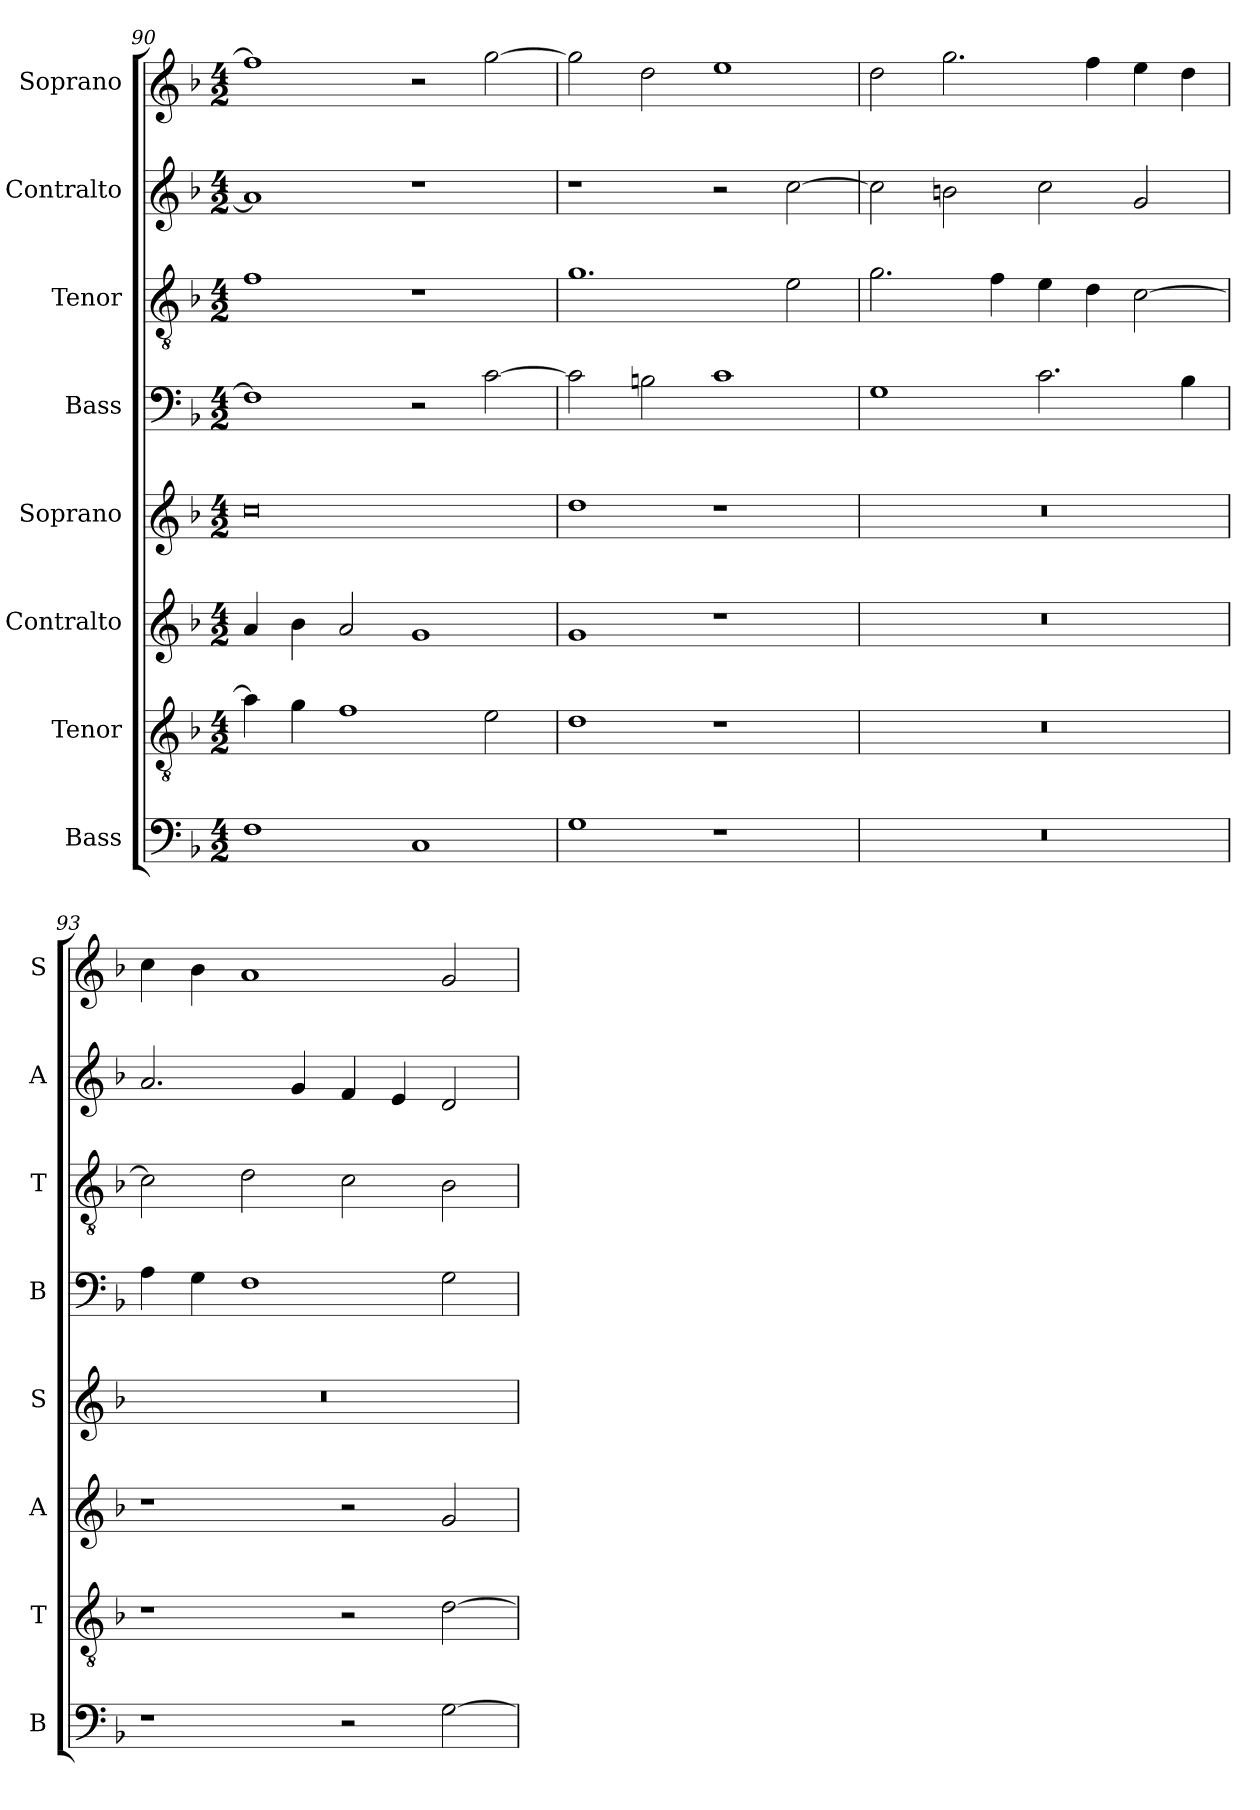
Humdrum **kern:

**kern	**kern	**kern	**kern	**kern	**kern	**kern	**kern
*part8	*part7	*part6	*part5	*part4	*part3	*part2	*part1
*staff8	*staff7	*staff6	*staff5	*staff4	*staff3	*staff2	*staff1
*I"Bass	*I"Tenor	*I"Contralto	*I"Soprano	*I"Bass	*I"Tenor	*I"Contralto	*I"Soprano
*I'B	*I'T	*I'A	*I'S	*I'B	*I'T	*I'A	*I'S
*clefF4	*clefGv2	*clefG2	*clefG2	*clefF4	*clefGv2	*clefG2	*clefG2
*k[b-]	*k[b-]	*k[b-]	*k[b-]	*k[b-]	*k[b-]	*k[b-]	*k[b-]
*G:dor	*G:dor	*G:dor	*G:dor	*G:dor	*G:dor	*G:dor	*G:dor
*M4/2	*M4/2	*M4/2	*M4/2	*M4/2	*M4/2	*M4/2	*M4/2
=90	=90	=90	=90	=90	=90	=90	=90
1F	4a]	4a	0cc	1F]	1f	1a]	1ff]
.	4g	4b-	.	.	.	.	.
.	1f	2a	.	.	.	.	.
1C	.	1g	.	2r	1r	1r	2r
.	2e	.	.	[2c	.	.	[2gg
=91	=91	=91	=91	=91	=91	=91	=91
1G	1d	1g	1dd	2c]	1.g	1r	2gg]
.	.	.	.	2Bn	.	.	2dd
1r	1r	1r	1r	1c	.	2r	1ee
.	.	.	.	.	2e	[2cc	.
=92	=92	=92	=92	=92	=92	=92	=92
0r	0r	0r	0r	1G	2.g	2cc]	2dd
.	.	.	.	.	.	2bn	2.gg
.	.	.	.	.	4f	.	.
.	.	.	.	2.c	4e	2cc	.
.	.	.	.	.	4d	.	4ff
.	.	.	.	.	[2c	2g	4ee
.	.	.	.	4B-	.	.	4dd
=93	=93	=93	=93	=93	=93	=93	=93
1r	1r	1r	0r	4A	2c]	2.a	4cc
.	.	.	.	4G	.	.	4b-
.	.	.	.	1F	2d	.	1a
.	.	.	.	.	.	4g	.
2r	2r	2r	.	.	2c	4f	.
.	.	.	.	.	.	4e	.
[2G	[2d	2g	.	2G	2B-	2d	2g
=	=	=	=	=	=	=	=
*-	*-	*-	*-	*-	*-	*-	*-
